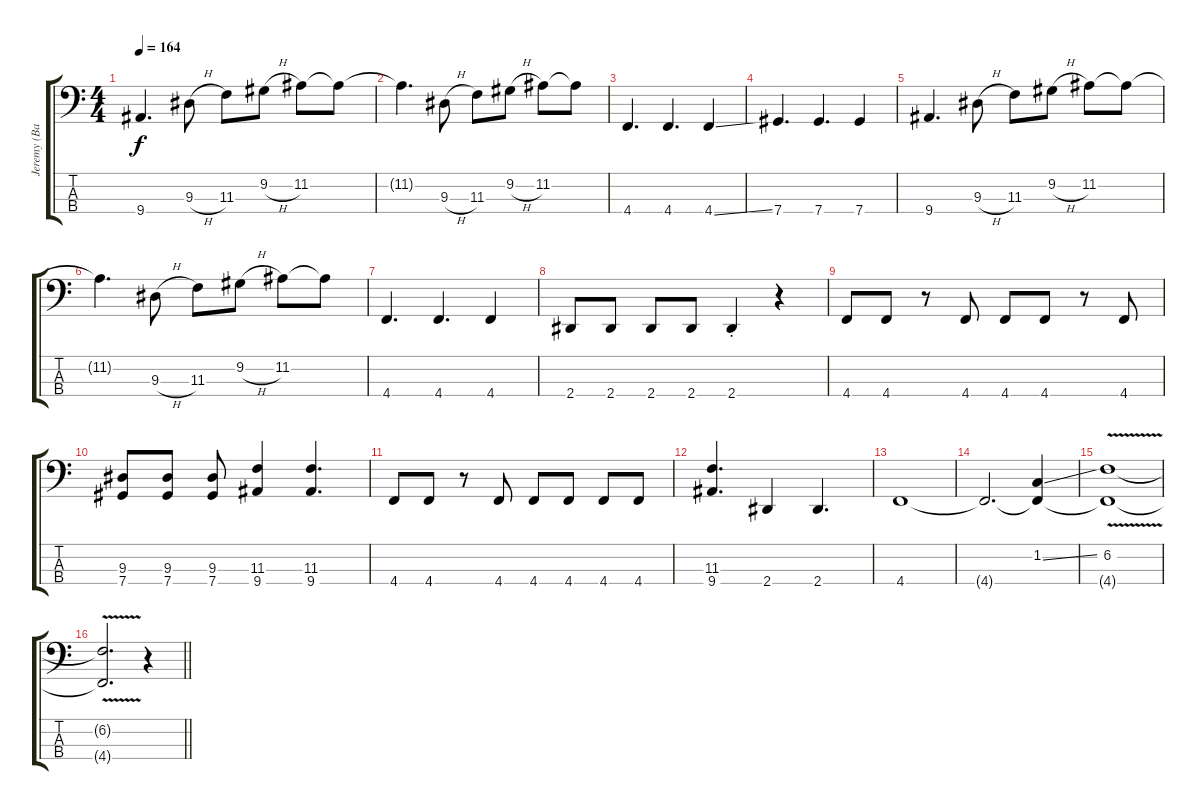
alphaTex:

\track ("Jeremy (Bass)" "Jeremy (Ba") {instrument electricbasspick}
\staff {score tabs}
\tuning (E2 B1 Gb1 Db1) {hide}
\ts (4 4)
\tempo 164
\clef f4
\ks c
9.4.4{d dy f} 9.3{h}.8 11.3.8 9.2{h}.8 11.2.8 11.2{t}.8 |
11.2{t}.4{d} 9.3{h}.8 11.3.8 9.2{h}.8 11.2.8 11.2{t}.8 |
4.4.4{d} 4.4.4{d} 4.4{ss}.4 |
7.4.4{d} 7.4.4{d} 7.4.4 |
9.4.4{d} 9.3{h}.8 11.3.8 9.2{h}.8 11.2.8 11.2{t}.8 |
11.2{t}.4{d} 9.3{h}.8 11.3.8 9.2{h}.8 11.2.8 11.2{t}.8 |
4.4.4{d} 4.4.4{d} 4.4.4 |
2.4.8 2.4.8 2.4.8 2.4.8 2.4{st}.4 r.4 |
4.4.8 4.4.8 r.8 4.4.8 4.4.8 4.4.8 r.8 4.4.8 |
(9.3 7.4).8 (9.3 7.4).8 (9.3 7.4).8 (11.3 9.4).4 (11.3 9.4).4{d} |
4.4.8 4.4.8 r.8 4.4.8 4.4.8 4.4.8 4.4.8 4.4.8 |
(11.3 9.4).4{d} 2.4.4 2.4.4{d} |
4.4.1 |
4.4{t}.2{d} (1.2{ss} 4.4{t}).4 |
(6.2{v} 4.4{t}).1 |
\barLineRight lightlight
(6.2{t} 4.4{t}).2{d} r.4
